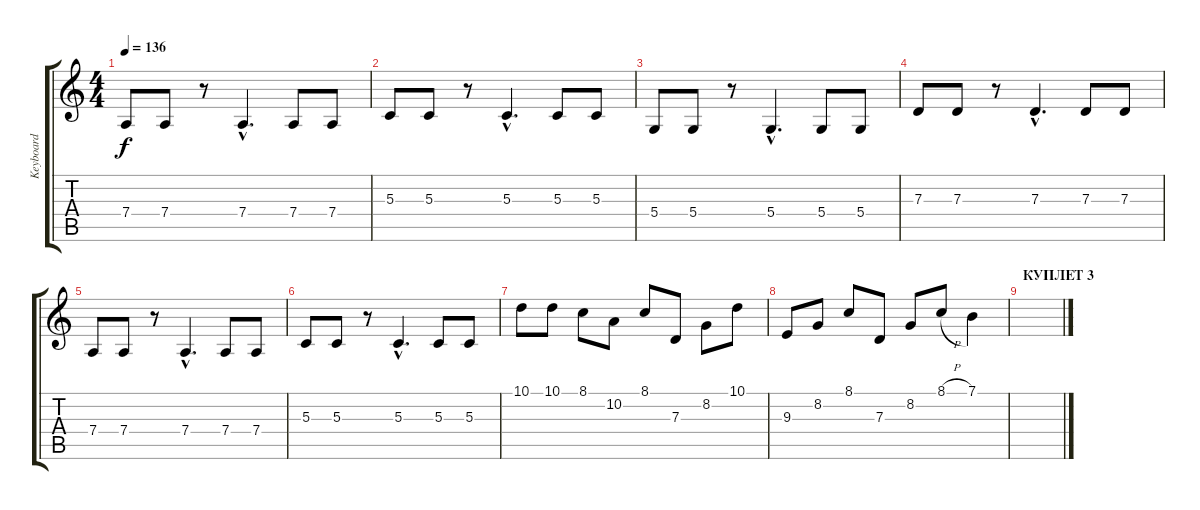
\track ("Keyboard" "Keyboard") {instrument electricpiano2}
\staff {score tabs}
\tuning (E4 B3 G3 D3 A2 E2) {hide}
\ts (4 4)
\tempo 136
\clef g2
\ks c
7.4.8{dy f} 7.4.8 r.8 7.4{hac}.4{d} 7.4.8 7.4.8 |
5.3.8 5.3.8 r.8 5.3{hac}.4{d} 5.3.8 5.3.8 |
5.4.8 5.4.8 r.8 5.4{hac}.4{d} 5.4.8 5.4.8 |
7.3.8 7.3.8 r.8 7.3{hac}.4{d} 7.3.8 7.3.8 |
7.4.8 7.4.8 r.8 7.4{hac}.4{d} 7.4.8 7.4.8 |
5.3.8 5.3.8 r.8 5.3{hac}.4{d} 5.3.8 5.3.8 |
10.1.8 10.1.8 8.1.8 10.2.8 8.1.8 7.3.8 8.2.8 10.1.8 |
9.3.8 8.2.8 8.1.8 7.3.8 8.2.8 8.1{h}.8 7.1.4 |
\section ("" "КУПЛЕТ 3")
